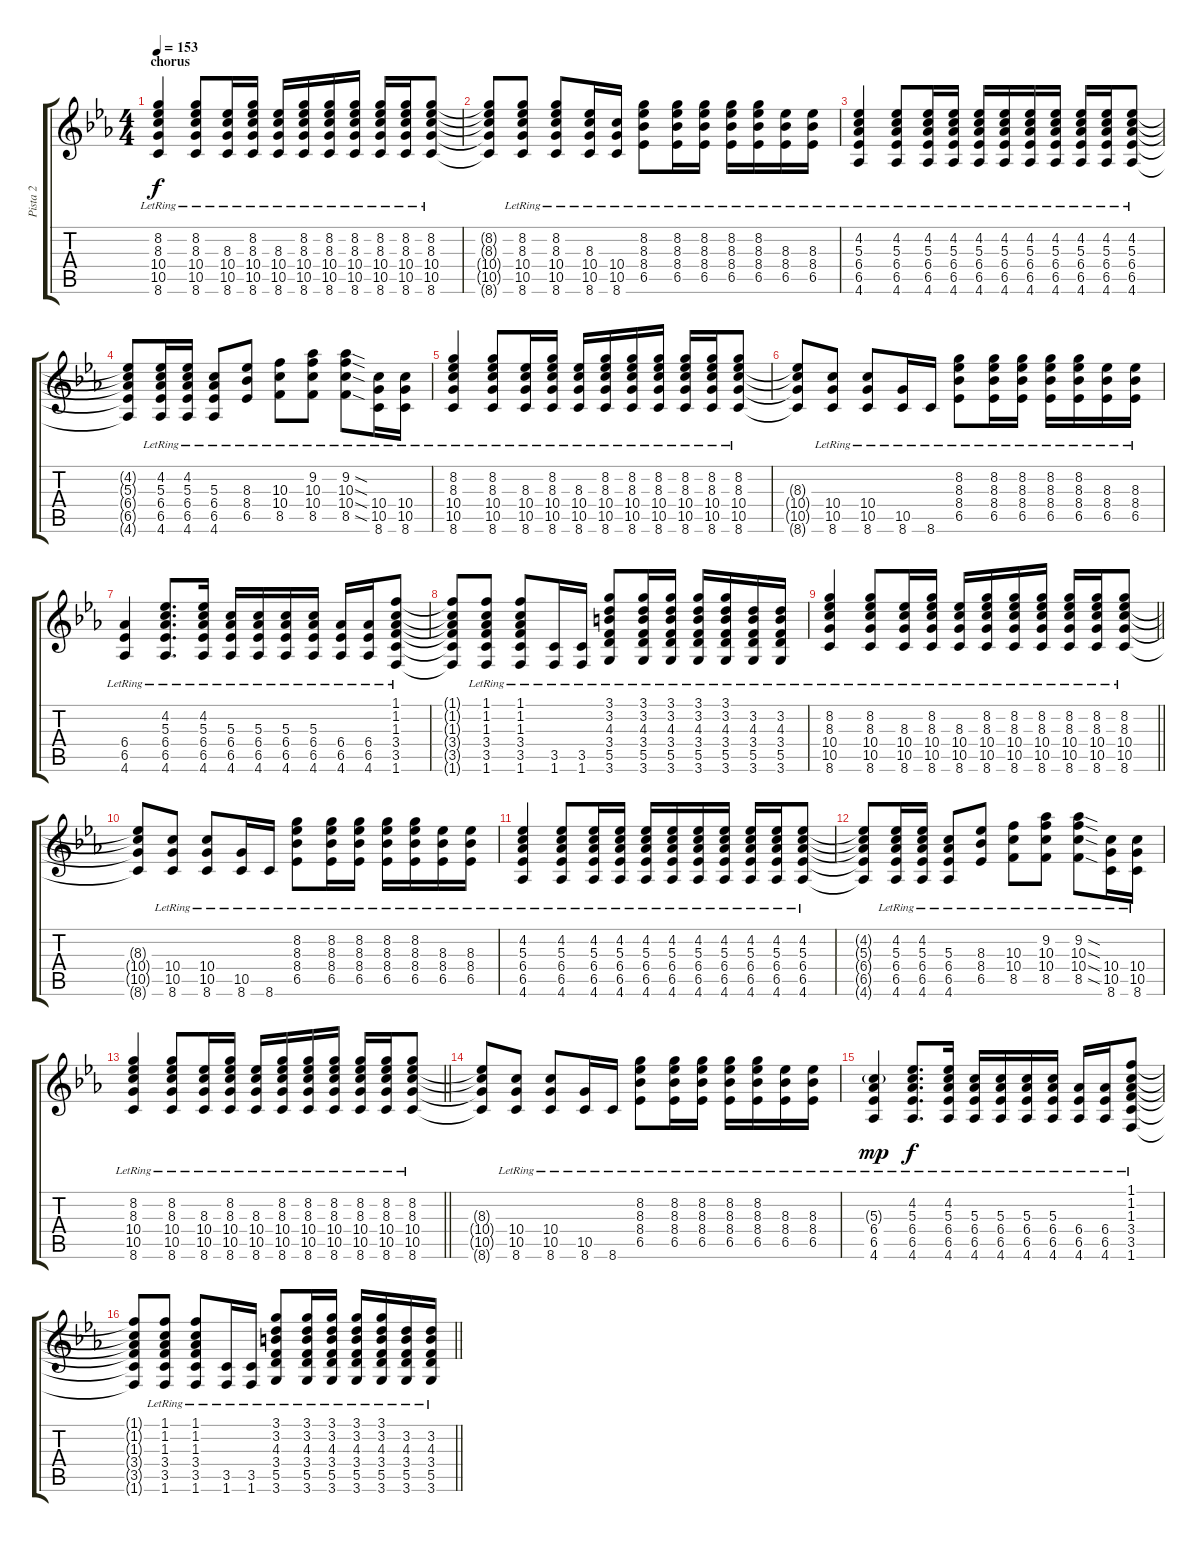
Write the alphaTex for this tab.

\track ("Pista 2" "Pista 2") {instrument overdrivenguitar}
\staff {score tabs}
\tuning (E4 B3 G3 D3 A2 E2) {hide}
\ts (4 4)
\section ("" "chorus")
\tempo 153
\clef g2
\ks eb
(8.2{lr} 8.3{lr} 10.4{lr} 10.5{lr} 8.6{lr}).4{dy f} (8.2{lr} 8.3{lr} 10.4{lr} 10.5{lr} 8.6{lr}).8 (8.3{lr} 10.4{lr} 10.5{lr} 8.6{lr}).16 (8.2{lr} 8.3{lr} 10.4{lr} 10.5{lr} 8.6{lr}).16 (8.3{lr} 10.4{lr} 10.5{lr} 8.6{lr}).16 (8.2{lr} 8.3{lr} 10.4{lr} 10.5{lr} 8.6{lr}).16 (8.2{lr} 8.3{lr} 10.4{lr} 10.5{lr} 8.6{lr}).16 (8.2{lr} 8.3{lr} 10.4{lr} 10.5{lr} 8.6{lr}).16 (8.2{lr} 8.3{lr} 10.4{lr} 10.5{lr} 8.6{lr}).16 (8.2{lr} 8.3{lr} 10.4{lr} 10.5{lr} 8.6{lr}).16 (8.2{lr} 8.3{lr} 10.4{lr} 10.5{lr} 8.6{lr}).8 |
(8.2{t} 8.3{t} 10.4{t} 10.5{t} 8.6{t}).8 (8.2{lr} 8.3{lr} 10.4{lr} 10.5{lr} 8.6{lr}).8 (8.2{lr} 8.3{lr} 10.4{lr} 10.5{lr} 8.6{lr}).8 (8.3{lr} 10.4{lr} 10.5{lr} 8.6{lr}).16 (10.4{lr} 10.5{lr} 8.6{lr}).16 (8.2{lr} 8.3{lr} 8.4{lr} 6.5{lr}).8 (8.2{lr} 8.3{lr} 8.4{lr} 6.5{lr}).16 (8.2{lr} 8.3{lr} 8.4{lr} 6.5{lr}).16 (8.2{lr} 8.3{lr} 8.4{lr} 6.5{lr}).16 (8.2{lr} 8.3{lr} 8.4{lr} 6.5{lr}).16 (8.3{lr} 8.4{lr} 6.5{lr}).16 (8.3{lr} 8.4{lr} 6.5{lr}).16 |
(4.2{lr} 5.3{lr} 6.4{lr} 6.5{lr} 4.6{lr}).4 (4.2{lr} 5.3{lr} 6.4{lr} 6.5{lr} 4.6{lr}).8 (4.2{lr} 5.3{lr} 6.4{lr} 6.5{lr} 4.6{lr}).16 (4.2{lr} 5.3{lr} 6.4{lr} 6.5{lr} 4.6{lr}).16 (4.2{lr} 5.3{lr} 6.4{lr} 6.5{lr} 4.6{lr}).16 (4.2{lr} 5.3{lr} 6.4{lr} 6.5{lr} 4.6{lr}).16 (4.2{lr} 5.3{lr} 6.4{lr} 6.5{lr} 4.6{lr}).16 (4.2{lr} 5.3{lr} 6.4{lr} 6.5{lr} 4.6{lr}).16 (4.2{lr} 5.3{lr} 6.4{lr} 6.5{lr} 4.6{lr}).16 (4.2{lr} 5.3{lr} 6.4{lr} 6.5{lr} 4.6{lr}).16 (4.2{lr} 5.3{lr} 6.4{lr} 6.5{lr} 4.6{lr}).8 |
(4.2{t} 5.3{t} 6.4{t} 6.5{t} 4.6{t}).8 (4.2{lr} 5.3{lr} 6.4{lr} 6.5{lr} 4.6{lr}).16 (4.2{lr} 5.3{lr} 6.4{lr} 6.5{lr} 4.6{lr}).16 (5.3{lr} 6.4{lr} 6.5{lr} 4.6{lr}).8 (8.3{lr} 8.4{lr} 6.5{lr}).8 (10.3{lr} 10.4{lr} 8.5{lr}).8 (9.2{lr} 10.3{lr} 10.4{lr} 8.5{lr}).8 (9.2{sod lr} 10.3{sod lr} 10.4{sod lr} 8.5{sod lr}).8 (10.4{lr} 10.5{lr} 8.6{lr}).16 (10.4{lr} 10.5{lr} 8.6{lr}).16 |
(8.2{lr} 8.3{lr} 10.4{lr} 10.5{lr} 8.6{lr}).4 (8.2{lr} 8.3{lr} 10.4{lr} 10.5{lr} 8.6{lr}).8 (8.3{lr} 10.4{lr} 10.5{lr} 8.6{lr}).16 (8.2{lr} 8.3{lr} 10.4{lr} 10.5{lr} 8.6{lr}).16 (8.3{lr} 10.4{lr} 10.5{lr} 8.6{lr}).16 (8.2{lr} 8.3{lr} 10.4{lr} 10.5{lr} 8.6{lr}).16 (8.2{lr} 8.3{lr} 10.4{lr} 10.5{lr} 8.6{lr}).16 (8.2{lr} 8.3{lr} 10.4{lr} 10.5{lr} 8.6{lr}).16 (8.2{lr} 8.3{lr} 10.4{lr} 10.5{lr} 8.6{lr}).16 (8.2{lr} 8.3{lr} 10.4{lr} 10.5{lr} 8.6{lr}).16 (8.2{lr} 8.3{lr} 10.4{lr} 10.5{lr} 8.6{lr}).8 |
(8.3{t} 10.4{t} 10.5{t} 8.6{t}).8 (10.4{lr} 10.5{lr} 8.6{lr}).8 (10.4{lr} 10.5{lr} 8.6{lr}).8 (10.5{lr} 8.6{lr}).16 8.6{lr}.16 (8.2{lr} 8.3{lr} 8.4{lr} 6.5{lr}).8 (8.2{lr} 8.3{lr} 8.4{lr} 6.5{lr}).16 (8.2{lr} 8.3{lr} 8.4{lr} 6.5{lr}).16 (8.2{lr} 8.3{lr} 8.4{lr} 6.5{lr}).16 (8.2{lr} 8.3{lr} 8.4{lr} 6.5{lr}).16 (8.3{lr} 8.4{lr} 6.5{lr}).16 (8.3{lr} 8.4{lr} 6.5{lr}).16 |
(6.4{lr} 6.5{lr} 4.6{lr}).4 (4.2{lr} 5.3{lr} 6.4{lr} 6.5{lr} 4.6{lr}).8{d} (4.2{lr} 5.3{lr} 6.4{lr} 6.5{lr} 4.6{lr}).16 (5.3{lr} 6.4{lr} 6.5{lr} 4.6{lr}).16 (5.3{lr} 6.4{lr} 6.5{lr} 4.6{lr}).16 (5.3{lr} 6.4{lr} 6.5{lr} 4.6{lr}).16 (5.3{lr} 6.4{lr} 6.5{lr} 4.6{lr}).16 (6.4{lr} 6.5{lr} 4.6{lr}).16 (6.4{lr} 6.5{lr} 4.6{lr}).16 (1.1{lr} 1.2{lr} 1.3{lr} 3.4{lr} 3.5{lr} 1.6{lr}).8 |
(1.1{t} 1.2{t} 1.3{t} 3.4{t} 3.5{t} 1.6{t}).8 (1.1{lr} 1.2{lr} 1.3{lr} 3.4{lr} 3.5{lr} 1.6{lr}).8 (1.1{lr} 1.2{lr} 1.3{lr} 3.4{lr} 3.5{lr} 1.6{lr}).8 (3.5{lr} 1.6{lr}).16 (3.5{lr} 1.6{lr}).16 (3.1{lr} 3.2{lr} 4.3{lr} 3.4{lr} 5.5{lr} 3.6{lr}).8 (3.1{lr} 3.2{lr} 4.3{lr} 3.4{lr} 5.5{lr} 3.6{lr}).16 (3.1{lr} 3.2{lr} 4.3{lr} 3.4{lr} 5.5{lr} 3.6{lr}).16 (3.1{lr} 3.2{lr} 4.3{lr} 3.4{lr} 5.5{lr} 3.6{lr}).16 (3.1{lr} 3.2{lr} 4.3{lr} 3.4{lr} 5.5{lr} 3.6{lr}).16 (3.2{lr} 4.3{lr} 3.4{lr} 5.5{lr} 3.6{lr}).16 (3.2{lr} 4.3{lr} 3.4{lr} 5.5{lr} 3.6{lr}).16 |
\barLineRight lightlight
(8.2{lr} 8.3{lr} 10.4{lr} 10.5{lr} 8.6{lr}).4 (8.2{lr} 8.3{lr} 10.4{lr} 10.5{lr} 8.6{lr}).8 (8.3{lr} 10.4{lr} 10.5{lr} 8.6{lr}).16 (8.2{lr} 8.3{lr} 10.4{lr} 10.5{lr} 8.6{lr}).16 (8.3{lr} 10.4{lr} 10.5{lr} 8.6{lr}).16 (8.2{lr} 8.3{lr} 10.4{lr} 10.5{lr} 8.6{lr}).16 (8.2{lr} 8.3{lr} 10.4{lr} 10.5{lr} 8.6{lr}).16 (8.2{lr} 8.3{lr} 10.4{lr} 10.5{lr} 8.6{lr}).16 (8.2{lr} 8.3{lr} 10.4{lr} 10.5{lr} 8.6{lr}).16 (8.2{lr} 8.3{lr} 10.4{lr} 10.5{lr} 8.6{lr}).16 (8.2{lr} 8.3{lr} 10.4{lr} 10.5{lr} 8.6{lr}).8 |
(8.3{t} 10.4{t} 10.5{t} 8.6{t}).8 (10.4{lr} 10.5{lr} 8.6{lr}).8 (10.4{lr} 10.5{lr} 8.6{lr}).8 (10.5{lr} 8.6{lr}).16 8.6{lr}.16 (8.2{lr} 8.3{lr} 8.4{lr} 6.5{lr}).8 (8.2{lr} 8.3{lr} 8.4{lr} 6.5{lr}).16 (8.2{lr} 8.3{lr} 8.4{lr} 6.5{lr}).16 (8.2{lr} 8.3{lr} 8.4{lr} 6.5{lr}).16 (8.2{lr} 8.3{lr} 8.4{lr} 6.5{lr}).16 (8.3{lr} 8.4{lr} 6.5{lr}).16 (8.3{lr} 8.4{lr} 6.5{lr}).16 |
(4.2{lr} 5.3{lr} 6.4{lr} 6.5{lr} 4.6{lr}).4 (4.2{lr} 5.3{lr} 6.4{lr} 6.5{lr} 4.6{lr}).8 (4.2{lr} 5.3{lr} 6.4{lr} 6.5{lr} 4.6{lr}).16 (4.2{lr} 5.3{lr} 6.4{lr} 6.5{lr} 4.6{lr}).16 (4.2{lr} 5.3{lr} 6.4{lr} 6.5{lr} 4.6{lr}).16 (4.2{lr} 5.3{lr} 6.4{lr} 6.5{lr} 4.6{lr}).16 (4.2{lr} 5.3{lr} 6.4{lr} 6.5{lr} 4.6{lr}).16 (4.2{lr} 5.3{lr} 6.4{lr} 6.5{lr} 4.6{lr}).16 (4.2{lr} 5.3{lr} 6.4{lr} 6.5{lr} 4.6{lr}).16 (4.2{lr} 5.3{lr} 6.4{lr} 6.5{lr} 4.6{lr}).16 (4.2{lr} 5.3{lr} 6.4{lr} 6.5{lr} 4.6{lr}).8 |
(4.2{t} 5.3{t} 6.4{t} 6.5{t} 4.6{t}).8 (4.2{lr} 5.3{lr} 6.4{lr} 6.5{lr} 4.6{lr}).16 (4.2{lr} 5.3{lr} 6.4{lr} 6.5{lr} 4.6{lr}).16 (5.3{lr} 6.4{lr} 6.5{lr} 4.6{lr}).8 (8.3{lr} 8.4{lr} 6.5{lr}).8 (10.3{lr} 10.4{lr} 8.5{lr}).8 (9.2{lr} 10.3{lr} 10.4{lr} 8.5{lr}).8 (9.2{sod lr} 10.3{sod lr} 10.4{sod lr} 8.5{sod lr}).8 (10.4{lr} 10.5{lr} 8.6{lr}).16 (10.4{lr} 10.5{lr} 8.6{lr}).16 |
\barLineRight lightlight
(8.2{lr} 8.3{lr} 10.4{lr} 10.5{lr} 8.6{lr}).4 (8.2{lr} 8.3{lr} 10.4{lr} 10.5{lr} 8.6{lr}).8 (8.3{lr} 10.4{lr} 10.5{lr} 8.6{lr}).16 (8.2{lr} 8.3{lr} 10.4{lr} 10.5{lr} 8.6{lr}).16 (8.3{lr} 10.4{lr} 10.5{lr} 8.6{lr}).16 (8.2{lr} 8.3{lr} 10.4{lr} 10.5{lr} 8.6{lr}).16 (8.2{lr} 8.3{lr} 10.4{lr} 10.5{lr} 8.6{lr}).16 (8.2{lr} 8.3{lr} 10.4{lr} 10.5{lr} 8.6{lr}).16 (8.2{lr} 8.3{lr} 10.4{lr} 10.5{lr} 8.6{lr}).16 (8.2{lr} 8.3{lr} 10.4{lr} 10.5{lr} 8.6{lr}).16 (8.2{lr} 8.3{lr} 10.4{lr} 10.5{lr} 8.6{lr}).8 |
(8.3{t} 10.4{t} 10.5{t} 8.6{t}).8 (10.4{lr} 10.5{lr} 8.6{lr}).8 (10.4{lr} 10.5{lr} 8.6{lr}).8 (10.5{lr} 8.6{lr}).16 8.6{lr}.16 (8.2{lr} 8.3{lr} 8.4{lr} 6.5{lr}).8 (8.2{lr} 8.3{lr} 8.4{lr} 6.5{lr}).16 (8.2{lr} 8.3{lr} 8.4{lr} 6.5{lr}).16 (8.2{lr} 8.3{lr} 8.4{lr} 6.5{lr}).16 (8.2{lr} 8.3{lr} 8.4{lr} 6.5{lr}).16 (8.3{lr} 8.4{lr} 6.5{lr}).16 (8.3{lr} 8.4{lr} 6.5{lr}).16 |
(5.3{g lr} 6.4{lr} 6.5{lr} 4.6{lr}).4{dy mp} (4.2{lr} 5.3{lr} 6.4{lr} 6.5{lr} 4.6{lr}).8{d dy f} (4.2{lr} 5.3{lr} 6.4{lr} 6.5{lr} 4.6{lr}).16 (5.3{lr} 6.4{lr} 6.5{lr} 4.6{lr}).16 (5.3{lr} 6.4{lr} 6.5{lr} 4.6{lr}).16 (5.3{lr} 6.4{lr} 6.5{lr} 4.6{lr}).16 (5.3{lr} 6.4{lr} 6.5{lr} 4.6{lr}).16 (6.4{lr} 6.5{lr} 4.6{lr}).16 (6.4{lr} 6.5{lr} 4.6{lr}).16 (1.1{lr} 1.2{lr} 1.3{lr} 3.4{lr} 3.5{lr} 1.6{lr}).8 |
\barLineRight lightlight
(1.1{t} 1.2{t} 1.3{t} 3.4{t} 3.5{t} 1.6{t}).8 (1.1{lr} 1.2{lr} 1.3{lr} 3.4{lr} 3.5{lr} 1.6{lr}).8 (1.1{lr} 1.2{lr} 1.3{lr} 3.4{lr} 3.5{lr} 1.6{lr}).8 (3.5{lr} 1.6{lr}).16 (3.5{lr} 1.6{lr}).16 (3.1{lr} 3.2{lr} 4.3{lr} 3.4{lr} 5.5{lr} 3.6{lr}).8 (3.1{lr} 3.2{lr} 4.3{lr} 3.4{lr} 5.5{lr} 3.6{lr}).16 (3.1{lr} 3.2{lr} 4.3{lr} 3.4{lr} 5.5{lr} 3.6{lr}).16 (3.1{lr} 3.2{lr} 4.3{lr} 3.4{lr} 5.5{lr} 3.6{lr}).16 (3.1{lr} 3.2{lr} 4.3{lr} 3.4{lr} 5.5{lr} 3.6{lr}).16 (3.2{lr} 4.3{lr} 3.4{lr} 5.5{lr} 3.6{lr}).16 (3.2{lr} 4.3{lr} 3.4{lr} 5.5{lr} 3.6{lr}).16
